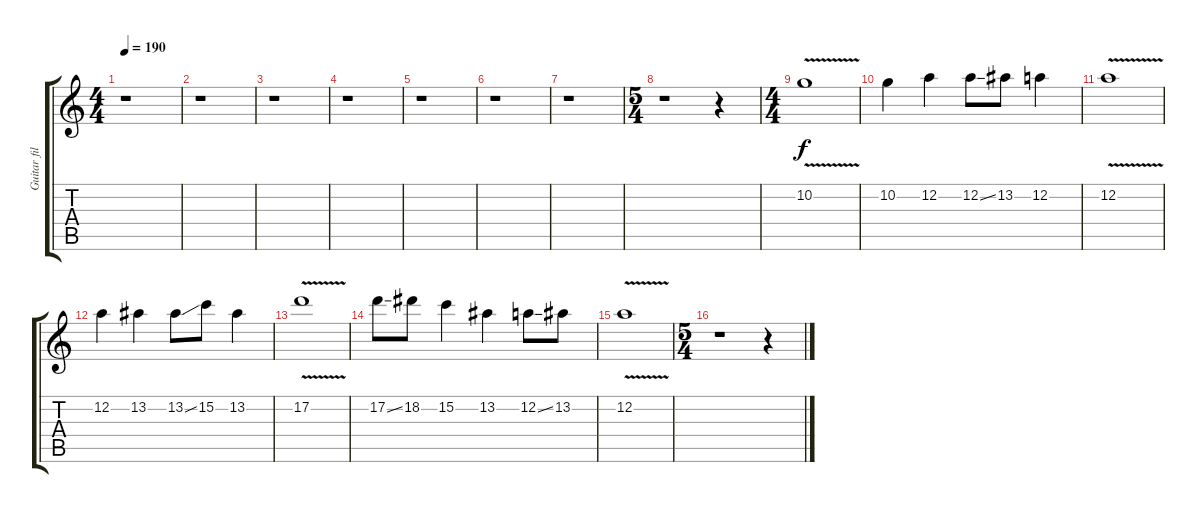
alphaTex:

\track ("Guitar fill" "Guitar fil") {instrument distortionguitar}
\staff {score tabs}
\tuning (D4 A3 F3 C3 G2 D2) {hide}
\ts (4 4)
\tempo 190
\clef g2
\ks c
r.1{dy f} |
r.1 |
r.1 |
r.1 |
r.1 |
r.1 |
r.1 |
\ts (5 4)
r.1 r.4 |
\ts (4 4)
10.2{v}.1 |
10.2.4 12.2.4 12.2{ss}.8 13.2.8 12.2.4 |
12.2{v}.1 |
12.2.4 13.2.4 13.2{ss}.8 15.2.8 13.2.4 |
17.2{v}.1 |
17.2{ss}.8 18.2.8 15.2.4 13.2.4 12.2{ss}.8 13.2.8 |
12.2{v}.1 |
\ts (5 4)
r.1 r.4
